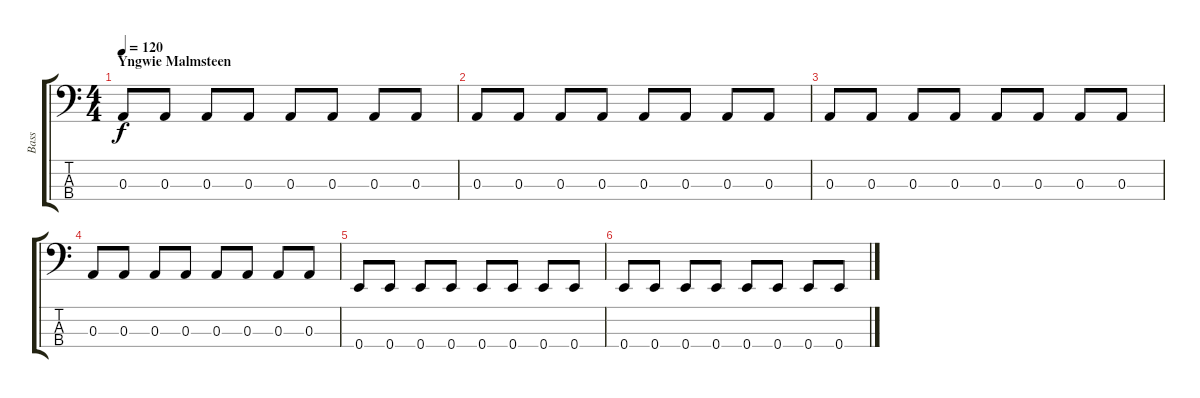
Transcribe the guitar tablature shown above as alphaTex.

\track ("Bass" "Bass") {instrument electricbassfinger}
\staff {score tabs}
\tuning (G2 D2 A1 E1) {hide}
\ts (4 4)
\section ("" "Yngwie Malmsteen")
\tempo 120
\clef f4
\ks c
0.3.8{dy f instrument electricbassfinger} 0.3.8 0.3.8 0.3.8 0.3.8 0.3.8 0.3.8 0.3.8 |
0.3.8 0.3.8 0.3.8 0.3.8 0.3.8 0.3.8 0.3.8 0.3.8 |
0.3.8 0.3.8 0.3.8 0.3.8 0.3.8 0.3.8 0.3.8 0.3.8 |
0.3.8 0.3.8 0.3.8 0.3.8 0.3.8 0.3.8 0.3.8 0.3.8 |
0.4.8 0.4.8 0.4.8 0.4.8 0.4.8 0.4.8 0.4.8 0.4.8 |
0.4.8 0.4.8 0.4.8 0.4.8 0.4.8 0.4.8 0.4.8 0.4.8
